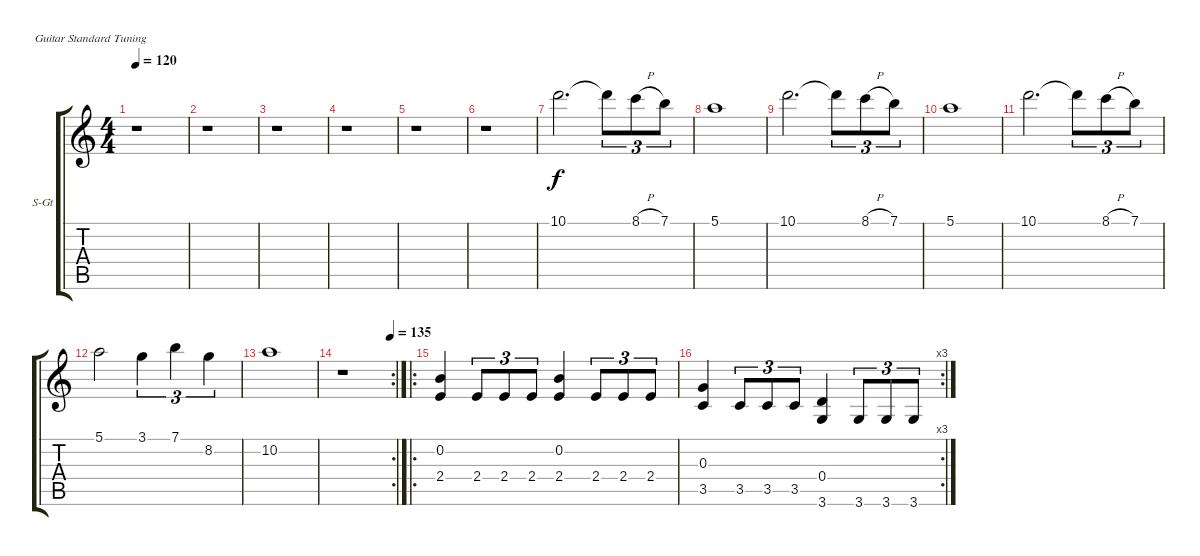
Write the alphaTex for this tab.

\bracketExtendMode groupsimilarinstruments
\firstSystemTrackNameOrientation horizontal
\otherSystemsTrackNameOrientation horizontal
\track ("Acoustic Lead Guitar" "S-Gt") {instrument acousticguitarsteel}
\staff {score tabs}
\tuning (E4 B3 G3 D3 A2 E2)
\ts (4 4)
\tempo 120
\clef g2
\scale
0.312821
\ks c
r.1{dy f} |
\scale
0.333333 r.1 |
\scale
0.333333 r.1 |
\scale
0.333333 r.1 |
\scale
0.333333 r.1 |
\scale
0.333333 r.1 |
\scale
0.333333 10.1.2{d} 10.1{t}.8{tu (3 2)} 8.1{h}.8{tu (3 2)} 7.1.8{tu (3 2)} |
\scale
0.333333 5.1.1 |
\scale
0.333333 10.1.2{d} 10.1{t}.8{tu (3 2)} 8.1{h}.8{tu (3 2)} 7.1.8{tu (3 2)} |
\scale
0.333333 5.1.1 |
\scale
0.333333 10.1.2{d} 10.1{t}.8{tu (3 2)} 8.1{h}.8{tu (3 2)} 7.1.8{tu (3 2)} |
\scale
0.333333 5.1.2 3.1.4{tu (3 2)} 7.1.4{tu (3 2)} 8.2.4{tu (3 2)} |
\scale
0.333333 10.2.1 |
\rc 2
\tempo (135 1)
\scale
0.323671 r.1 |
\ro
\scale
0.352657 (0.2 2.4).4 2.4.8{tu (3 2)} 2.4.8{tu (3 2)} 2.4.8{tu (3 2)} (0.2 2.4).4 2.4.8{tu (3 2)} 2.4.8{tu (3 2)} 2.4.8{tu (3 2)} |
\rc 3
\scale
0.323671 (0.3 3.5).4 3.5.8{tu (3 2)} 3.5.8{tu (3 2)} 3.5.8{tu (3 2)} (0.4 3.6).4 3.6.8{tu (3 2)} 3.6.8{tu (3 2)} 3.6.8{tu (3 2)}
